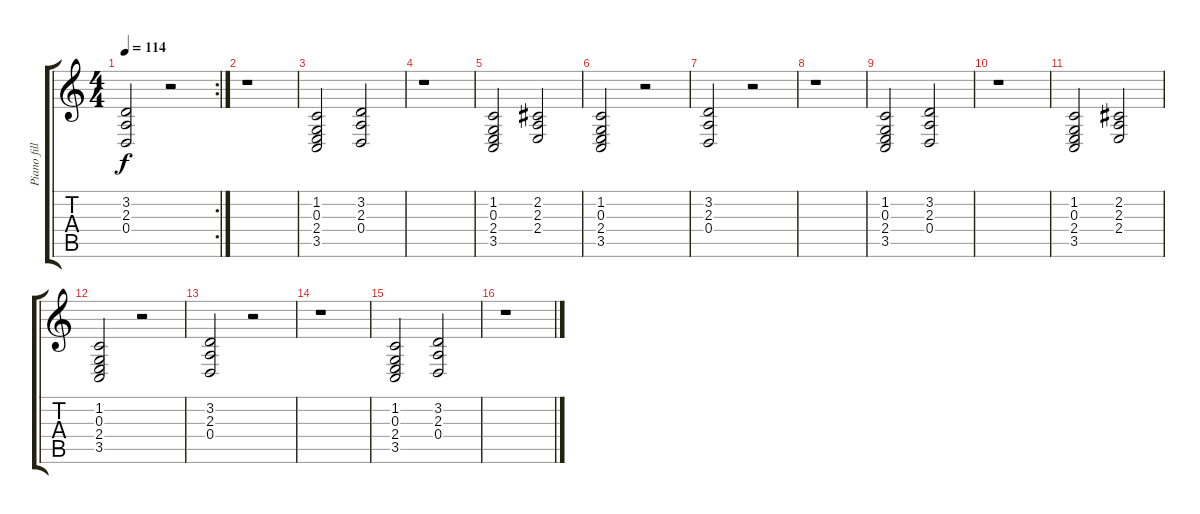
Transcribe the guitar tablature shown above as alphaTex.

\track ("Piano fills" "Piano fill") {instrument brightacousticpiano}
\staff {score tabs}
\tuning (E4 B3 G3 D3 A2 E2) {hide}
\rc 2
\ts (4 4)
\tempo 114
\clef g2
\ks c
(3.2 2.3 0.4).2{dy f} r.2 |
r.1 |
(1.2 0.3 2.4 3.5).2 (3.2 2.3 0.4).2 |
r.1 |
(1.2 0.3 2.4 3.5).2 (2.2 2.3 2.4).2 |
(1.2 0.3 2.4 3.5).2 r.2 |
(3.2 2.3 0.4).2 r.2 |
r.1 |
(1.2 0.3 2.4 3.5).2 (3.2 2.3 0.4).2 |
r.1 |
(1.2 0.3 2.4 3.5).2 (2.2 2.3 2.4).2 |
(1.2 0.3 2.4 3.5).2 r.2 |
(3.2 2.3 0.4).2 r.2 |
r.1 |
(1.2 0.3 2.4 3.5).2 (3.2 2.3 0.4).2 |
r.1
